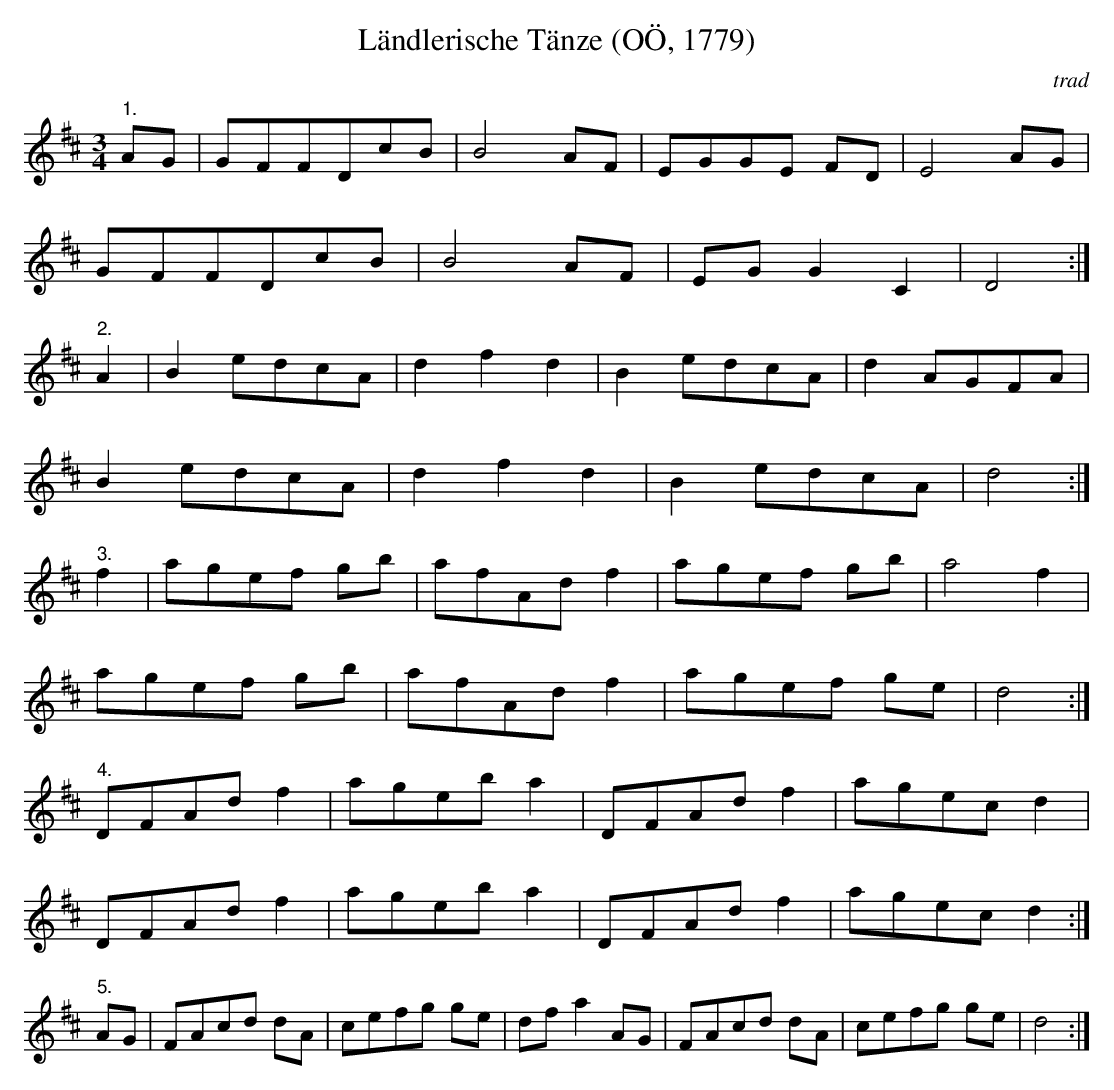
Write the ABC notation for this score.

X:1
T: Ländlerische Tänze (OÖ, 1779)
M:3/4
L:1/8
C:trad
K:D
"1." AG|GFFDcB|B4  AF|EGGE FD|E4  AG|
GFFDcB|B4  AF|EGG2 C2 |D4  :|
"2." A2 |B2 edcA|d2 f2 d2 |B2 edcA|d2 AGFA|
B2 edcA|d2 f2 d2 |B2 edcA|d4  :|
"3." f2|agef gb|afAdf2 |agef gb|a4  f2 |
agef gb|afAdf2 |agef ge|d4  :|
"4." DFAdf2 |ageba2 |DFAdf2|agecd2 |
DFAdf2 |ageba2 |DFAdf2|agecd2 :|
"5." AG|FAcd dA|cefg ge|dfa2 AG|FAcd dA|cefg ge|d4:|
